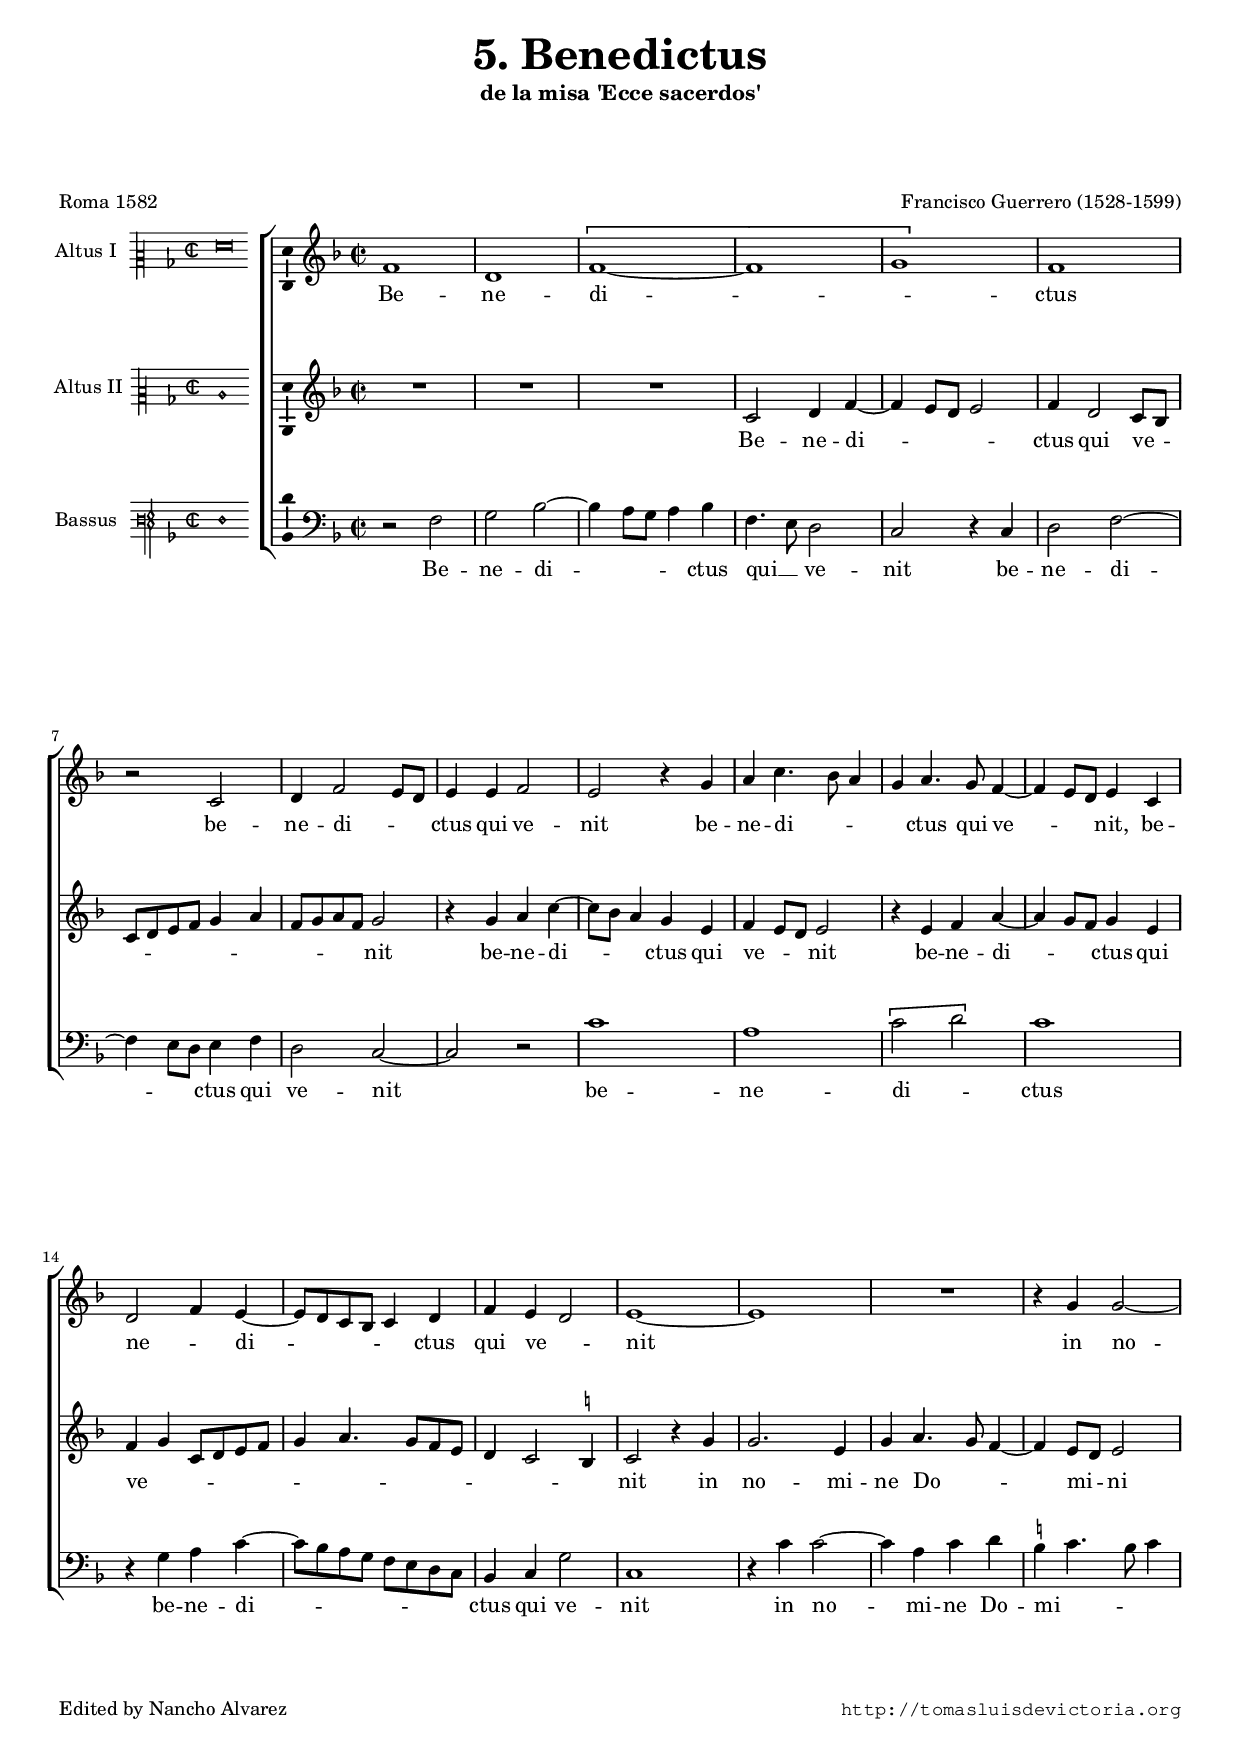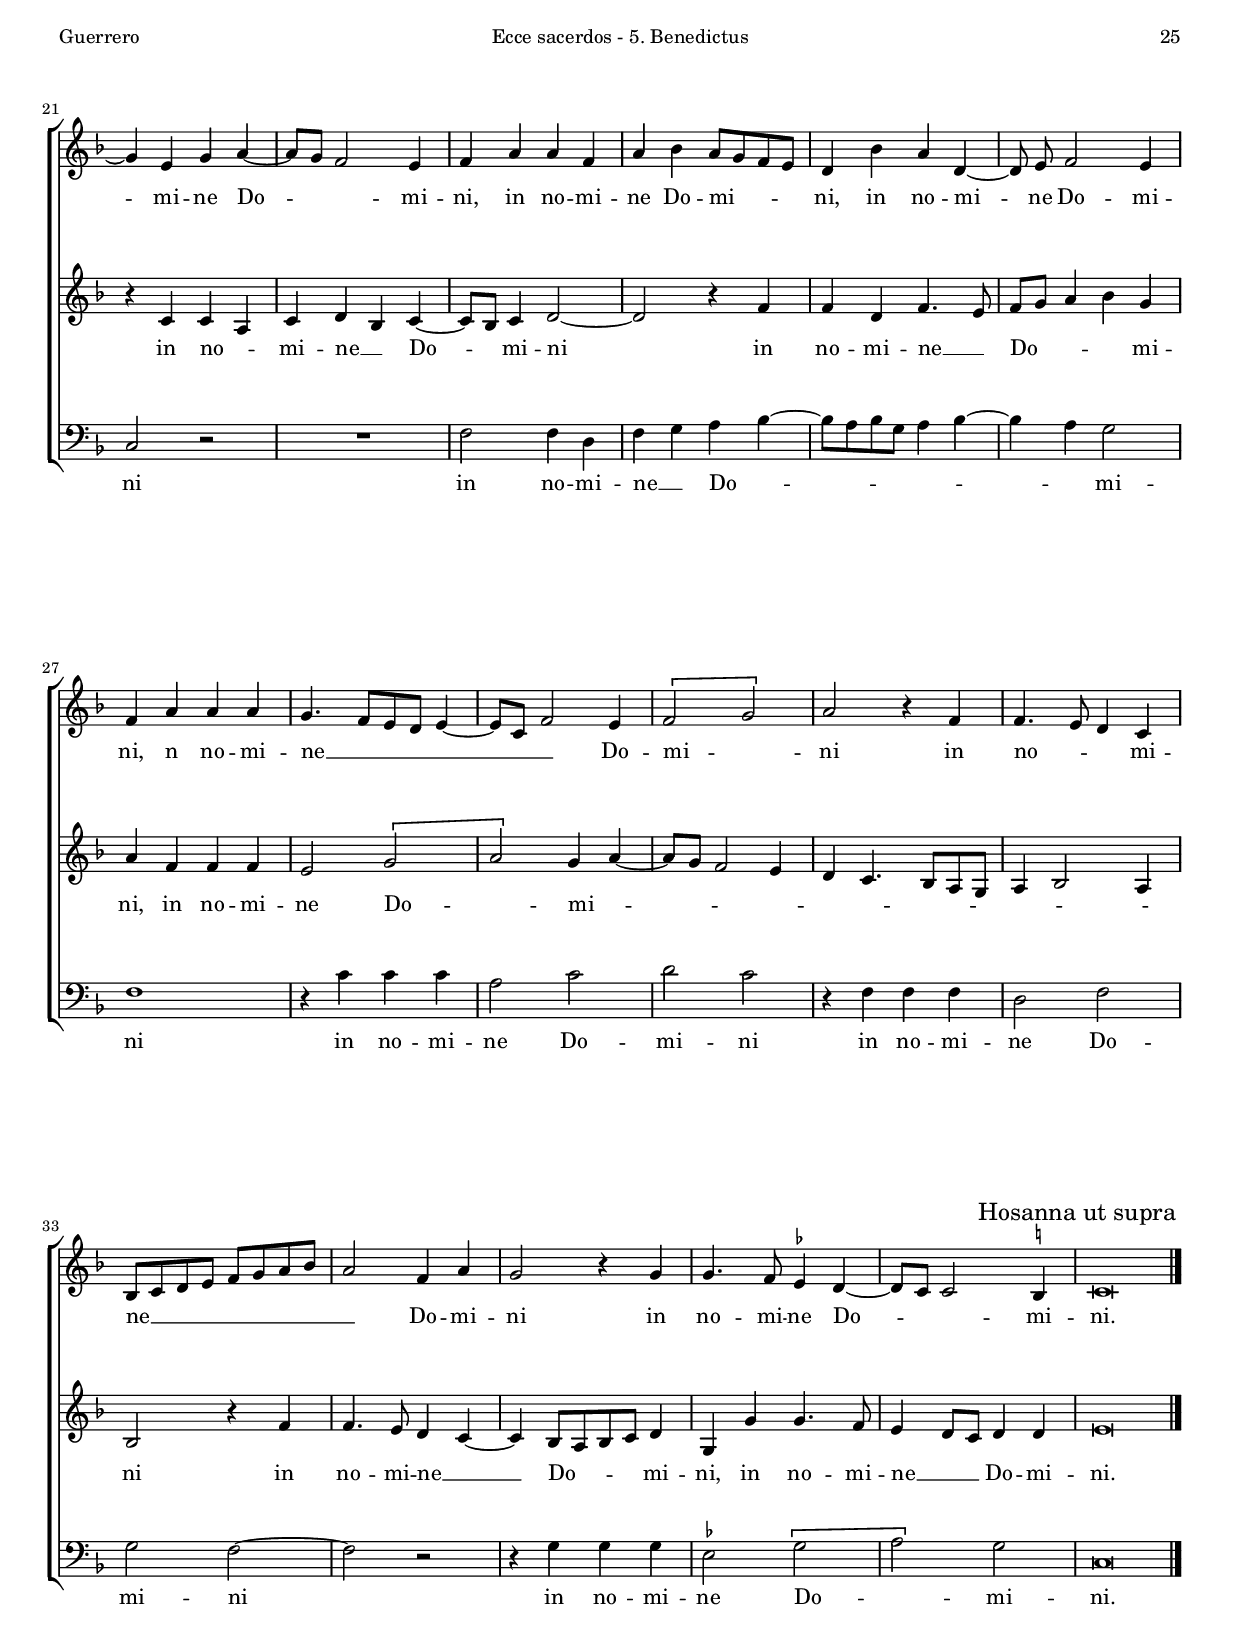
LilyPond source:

\version "2.18.0"

#(set-default-paper-size "a4")
#(set-global-staff-size 16.6)
#(ly:set-option 'point-and-click #f)
%mobile -s12.0 -i3.2

italicas=\override LyricText.font-shape = #'italic
rectas=\override LyricText.font-shape = #'upright
ss=\once \set suggestAccidentals = ##t
incipitwidth = 20
htitle="Ecce sacerdos - 5. Benedictus"
hcomposer="Guerrero"

\header {
	title=\markup{\fontsize #3 "5. Benedictus" }
	subtitle="de la misa 'Ecce sacerdos'"
        subsubtitle=\markup{\null \vspace #3 }
	composer="Francisco Guerrero (1528-1599)"
        pdfauthor=\composer
        poet="Roma 1582"
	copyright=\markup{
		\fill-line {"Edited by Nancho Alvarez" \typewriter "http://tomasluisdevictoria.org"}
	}
%	tagline=""
}

global={\key f \major \time 2/2 \skip 1*38 \bar "|." }


altus={
	f'1 |
	d' |
	\[f' ~ |
	f' |
%5
	g'\] |
	f' |
	r2 c' |
	d'4 f'2 e'8 d' |
	e'4 e' f'2 |
%10
	e' r4 g' |
	a' c''4. bes'8 a'4 |
	g' a'4. g'8 f'4 ~ |
	f' e'8 d' e'4 c' |
	d'2 f'4 e' ~ |
%15
	e'8 d' c' bes c'4 d' |
	f' e' d'2 |
	e'1 ~ |
	e' |
	R1*4/4 |
%20
	r4 g' g'2 ~ |
	g'4 e' g' a' ~ |
	a'8 g' f'2 e'4 |
	f' a' a' f' |
	a' bes' a'8 g' f' e' |
%25
	d'4 bes' a' d' ~ |
	d'8 \noBeam e' f'2 e'4 |
	f' a' a' a' |
	g'4. f'8[ e' d'] e'4 ~ |
	e'8 c' f'2 e'4 |
%30
	\[f'2 g'\] |
	a' r4 f' |
	f'4. e'8 d'4 c' |
	bes8 c' d' e' f' g' a' bes' |
	a'2 f'4 a' |
%35
	g'2 r4 g' |
	g'4. f'8 \ss ees'4 d' ~ |
	d'8 c' c'2 \ss b4 |
	c'\breve*1/2 
        \override Score.RehearsalMark.self-alignment-X = #right
        \mark \markup{"Hosanna ut supra"}
}

altusdos={
	R1*4/4 |
	R1*4/4 |
	R1*4/4 |
	c'2 d'4 f' ~ |
%5
	f' e'8 d' e'2 |
	f'4 d'2 c'8 bes |
	c' d' e' f' g'4 a' |
	f'8 g' a' f' g'2 |
	r4 g' a' c'' ~ |
%10
	c''8 bes' a'4 g' e' |
	f' e'8 d' e'2 |
	r4 e' f' a' ~ |
	a' g'8 f' g'4 e' |
	f' g' c'8 d' e' f' |
%15
	g'4 a'4. g'8 f' e' |
	d'4 c'2 \ss b4 |
	c'2 r4 g' |
	g'2. e'4 |
	g' a'4. g'8 f'4 ~ |
%20
	f' e'8 d' e'2 |
	r4 c' c' a |
	c' d' bes c' ~ |
	c'8 bes c'4 d'2 ~ |
	d' r4 f' |
%25
	f' d' f'4. e'8 |
	f' g' a'4 bes' g' |
	a' f' f' f' |
	e'2 \[g' |
	a'\] g'4 a' ~ |
%30
	a'8 g' f'2 e'4 |
	d' c'4. bes8 a g |
	a4 bes2 a4 |
	bes2 r4 f' |
	f'4. e'8 d'4 c' ~ |
%35
	c' bes8[ a bes c'] d'4 |
	g g' g'4. f'8 |
	e'4 d'8 c' d'4 d' |
	e'\breve*1/2
}

bassus={
	r2 f |
	g bes ~ |
	bes4 a8 g a4 bes |
	f4. e8 d2 |
%5
	c r4 c |
	d2 f ~ |
	f4 e8 d e4 f |
	d2 c ~ |
	c r |
%10
	c'1 |
	a |
	\[c'2 d'\] |
	c'1 |
	r4 g a c' ~ |
%15
	c'8 bes a g f e d c |
	bes,4 c g2 |
	c1 |
	r4 c' c'2 ~ |
	c'4 a c' d' |
%20
	\ss b c'4. b8 c'4 |
	c2 r |
	R1*4/4 |
	f2 f4 d |
	f g a bes ~ |
%25
	bes8 a bes g a4 bes ~ |
	bes a g2 |
	f1 |
	r4 c' c' c' |
	a2 c' |
%30
	d' c' |
	r4 f f f |
	d2 f |
	g f ~ |
	f r |
%35
	r4 g g g |
	\ss ees2 \[g |
	a\] g |
	c\breve*1/2
}


textoaltus=\lyricmode{
Be -- ne -- di -- _ _ ctus
be -- ne -- di -- _ _ ctus
qui ve -- nit
be -- ne -- di -- _ _ _ ctus qui ve -- _ _ _ nit,
be -- ne -- _ di -- _ _ _ _ _ ctus qui ve -- _ nit _
in no -- _ mi -- ne Do -- _ _ _ mi -- ni,
in no -- mi -- ne Do -- mi -- _ _ _ ni,
in no -- mi -- _ ne Do -- mi -- ni,
n no -- mi -- ne __ _ _ _ _ _ _ _ Do -- mi -- _ ni
in no -- _ _ mi -- ne __ _ _ _ _ _ _ _ _ Do -- mi -- ni
in no -- mi -- ne Do -- _ _ _ mi -- ni.
}

textoaltusdos=\lyricmode{
Be -- ne -- di -- _ _ _ _ ctus
qui ve -- _ _ _ _ _ _ _ _ _ _ _ nit
be -- ne -- di -- _ _ _ ctus qui ve -- _ _ nit
be -- ne -- di -- _ _ _ ctus qui ve -- _ _ _ _ _ _ _ _ _ _ _ _ _ nit
in no -- mi -- ne Do -- _ _ _ mi -- _ ni
in no -- _ mi -- ne __ _ Do -- _ _ mi -- ni _
in no -- mi -- ne __ _ Do -- _ _ _ mi -- ni,
in no -- mi -- ne Do -- _ mi -- _ _ _ _ _ _ _ _ _ _ _ _ _ ni
in no -- mi -- ne __ _ _ Do -- _ _ _ mi -- ni,
in no -- mi -- ne __ _ _ Do -- mi -- ni.
}

textobassus=\lyricmode{
Be -- ne -- di -- _ _ _ _ ctus qui __ _ ve -- nit
be -- ne -- di -- _ _ _ ctus qui ve -- nit _
be -- ne -- di -- _ ctus
be -- ne -- di -- _ _ _ _ _ _ _ _ ctus qui ve -- nit
in no -- _ mi -- ne Do -- mi -- _ _ _ ni
in no -- mi -- ne __ _ Do -- _ _ _ _ _ _ _ _ _ mi -- ni
in no -- mi -- ne Do -- mi -- ni
in no -- mi -- ne Do -- mi -- ni _
in no -- mi -- ne Do -- _ mi -- ni.
}




incipitaltus=\markup{
	\score{
		{ 
		\set Staff.instrumentName="Altus I  "
		\override NoteHead.style = #'neomensural 
		\override Rest.style = #'neomensural
		\override Staff.TimeSignature.style = #'neomensural
		\cadenzaOn 
		\clef "petrucci-c2"
		\key f \major
		\time 2/2
		f'\breve 
		} 
	\layout {
		\context {\Voice
			\remove Ligature_bracket_engraver
			\consists Mensural_ligature_engraver
		}
		line-width=\incipitwidth
                ragged-right = ##t
                indent = 0
	}
	}
}


incipitaltusdos=\markup{
	\score{
		{ 
		\set Staff.instrumentName="Altus II "
		\override NoteHead.style = #'neomensural 
		\override Rest.style = #'neomensural
		\override Staff.TimeSignature.style = #'neomensural
		\cadenzaOn 
		\clef "petrucci-c2"
		\key f \major
		\time 2/2
		c'1
		} 
	\layout {
		\context {\Voice
			\remove Ligature_bracket_engraver
			\consists Mensural_ligature_engraver
		}
		line-width=\incipitwidth
                ragged-right = ##t
                indent = 0
	}
	}
}


incipitbassus=\markup{
	\score{
		{ 
		\set Staff.instrumentName="Bassus  "
		\override NoteHead.style = #'neomensural 
		\override Rest.style = #'neomensural
		\override Staff.TimeSignature.style = #'neomensural
		\cadenzaOn 
		\clef "petrucci-f3"
		\key f \major
		\time 2/2
		f1
		} 
	\layout {
		\context {\Voice
			\remove Ligature_bracket_engraver
			\consists Mensural_ligature_engraver
		}
		line-width=\incipitwidth
                ragged-right = ##t
                indent = 0
	}
	}
}





\score {
\new ChoirStaff<<

		
	\new Staff << \global
	\new Voice="v2" {
		\set Staff.instrumentName=\incipitaltus
		\clef "treble" 
		\altus}
	\new Lyrics \lyricsto "v2" {\textoaltus }
	>>

	
	
	\new Staff << \global
	\new Voice="v6" {
		\set Staff.instrumentName=\incipitaltusdos
		\clef "treble" 
		\altusdos}
	\new Lyrics \lyricsto "v6" {\textoaltusdos }
	>>

	
	\new Staff <<\global
	\new Voice="v4" {
		\set Staff.instrumentName=\incipitbassus
		\clef "bass" 
		\bassus }
	\new Lyrics \lyricsto "v4" {\textobassus}
	>>
	
>>

\layout{ 
	\context {\Lyrics 
		\override VerticalAxisGroup.staff-affinity = #UP
		\override VerticalAxisGroup.nonstaff-relatedstaff-spacing =
			#'((basic-distance . 0) (minimum-distance . 0) (padding . 1))
		\override LyricText.font-size = #1.2
		\override LyricHyphen.minimum-distance = #0.5
	}
	\context {\Score 
		tempoHideNote = ##t
		\override BarNumber.padding = #2 
	}
	\context {\Voice 
		melismaBusyProperties = #'()
		%autoBeaming = ##f
	}
	\context {\Staff 
                %\RemoveEmptyStaves
                %\override VerticalAxisGroup.remove-first = ##t
		\override VerticalAxisGroup.staff-staff-spacing =
			#'((basic-distance . 11) (minimum-distance . 0) (padding . 1))
		\consists Ambitus_engraver 
		\override LigatureBracket.padding = #1
	}
}

%\midi { \mtempo }

}


\paper{
	evenHeaderMarkup=\markup  \fill-line { \fromproperty #'page:page-number-string \htitle \hcomposer }
	oddHeaderMarkup= \markup  \fill-line { \on-the-fly #not-first-page \hcomposer \on-the-fly #not-first-page \htitle \on-the-fly #not-first-page \fromproperty #'page:page-number-string }
	%system-count=5
	%page-count = 1
	ragged-last-bottom = ##f
	indent=3.6\cm
	system-system-spacing =
	#'((basic-distance . 20) (minimum-distance . 0) (padding . 5))
	top-system-spacing = % header
	#'((basic-distance . 9) (minimum-distance . 0) (padding . 0))
	last-bottom-spacing = % footer
	#'((basic-distance . 12) (minimum-distance . 0) (padding . 0))
	markup-system-spacing.padding = #1.5

first-page-number=24
oddHeaderMarkup=\markup \fill-line {\hcomposer \htitle \fromproperty #'page:page-number-string }
evenHeaderMarkup=\markup \fill-line {\on-the-fly #not-first-page \fromproperty #'page:page-number-string \on-the-fly #not-first-page \htitle \on-the-fly #not-first-page \hcomposer }
}